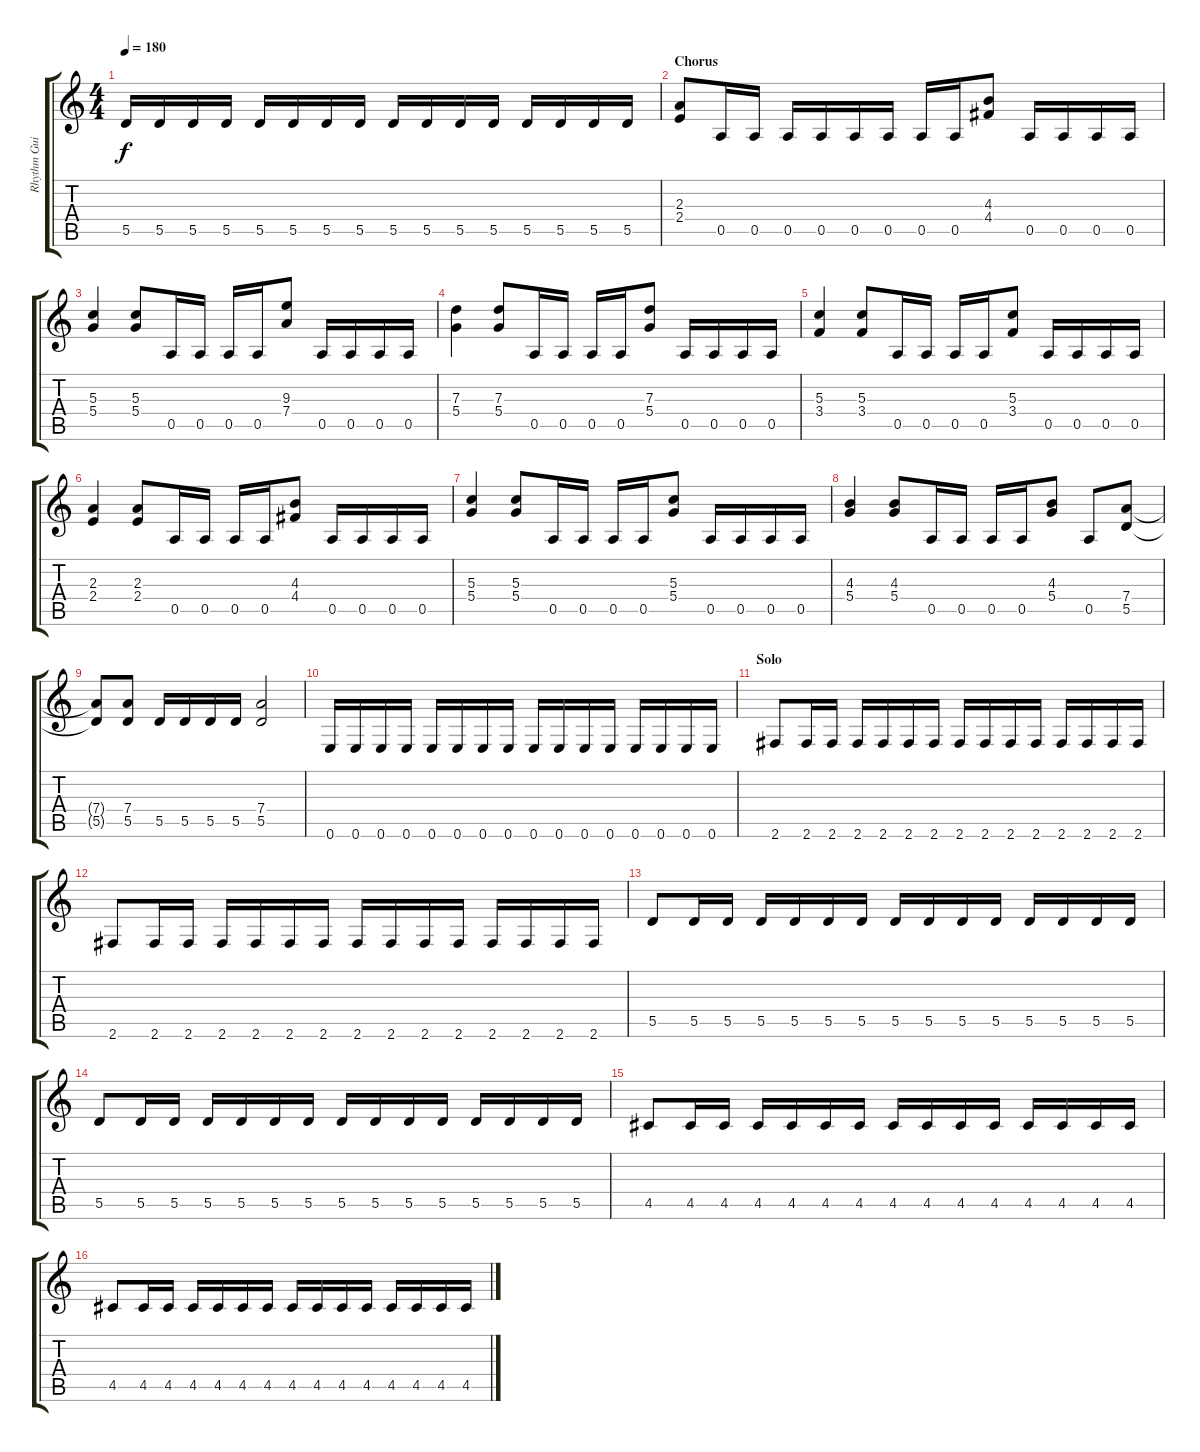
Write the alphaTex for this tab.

\track ("Rhythm Guitar" "Rhythm Gui") {instrument distortionguitar}
\staff {score tabs}
\tuning (E4 B3 G3 D3 A2 E2) {hide}
\ts (4 4)
\tempo 180
\clef g2
\ks c
5.5.16{dy f} 5.5.16 5.5.16 5.5.16 5.5.16 5.5.16 5.5.16 5.5.16 5.5.16 5.5.16 5.5.16 5.5.16 5.5.16 5.5.16 5.5.16 5.5.16 |
\section ("" "Chorus")
(2.3 2.4).8 0.5.16 0.5.16 0.5.16 0.5.16 0.5.16 0.5.16 0.5.16 0.5.16 (4.3 4.4).8 0.5.16 0.5.16 0.5.16 0.5.16 |
(5.3 5.4).4 (5.3 5.4).8 0.5.16 0.5.16 0.5.16 0.5.16 (9.3 7.4).8 0.5.16 0.5.16 0.5.16 0.5.16 |
(7.3 5.4).4 (7.3 5.4).8 0.5.16 0.5.16 0.5.16 0.5.16 (7.3 5.4).8 0.5.16 0.5.16 0.5.16 0.5.16 |
(5.3 3.4).4 (5.3 3.4).8 0.5.16 0.5.16 0.5.16 0.5.16 (5.3 3.4).8 0.5.16 0.5.16 0.5.16 0.5.16 |
(2.3 2.4).4 (2.3 2.4).8 0.5.16 0.5.16 0.5.16 0.5.16 (4.3 4.4).8 0.5.16 0.5.16 0.5.16 0.5.16 |
(5.3 5.4).4 (5.3 5.4).8 0.5.16 0.5.16 0.5.16 0.5.16 (5.3 5.4).8 0.5.16 0.5.16 0.5.16 0.5.16 |
(4.3 5.4).4 (4.3 5.4).8 0.5.16 0.5.16 0.5.16 0.5.16 (4.3 5.4).8 0.5.8 (7.4 5.5).8 |
(7.4{t} 5.5{t}).8 (7.4 5.5).8 5.5.16 5.5.16 5.5.16 5.5.16 (7.4 5.5).2 |
0.6.16 0.6.16 0.6.16 0.6.16 0.6.16 0.6.16 0.6.16 0.6.16 0.6.16 0.6.16 0.6.16 0.6.16 0.6.16 0.6.16 0.6.16 0.6.16 |
\section ("" "Solo")
2.6.8 2.6.16 2.6.16 2.6.16 2.6.16 2.6.16 2.6.16 2.6.16 2.6.16 2.6.16 2.6.16 2.6.16 2.6.16 2.6.16 2.6.16 |
2.6.8 2.6.16 2.6.16 2.6.16 2.6.16 2.6.16 2.6.16 2.6.16 2.6.16 2.6.16 2.6.16 2.6.16 2.6.16 2.6.16 2.6.16 |
5.5.8 5.5.16 5.5.16 5.5.16 5.5.16 5.5.16 5.5.16 5.5.16 5.5.16 5.5.16 5.5.16 5.5.16 5.5.16 5.5.16 5.5.16 |
5.5.8 5.5.16 5.5.16 5.5.16 5.5.16 5.5.16 5.5.16 5.5.16 5.5.16 5.5.16 5.5.16 5.5.16 5.5.16 5.5.16 5.5.16 |
4.5.8 4.5.16 4.5.16 4.5.16 4.5.16 4.5.16 4.5.16 4.5.16 4.5.16 4.5.16 4.5.16 4.5.16 4.5.16 4.5.16 4.5.16 |
4.5.8 4.5.16 4.5.16 4.5.16 4.5.16 4.5.16 4.5.16 4.5.16 4.5.16 4.5.16 4.5.16 4.5.16 4.5.16 4.5.16 4.5.16
